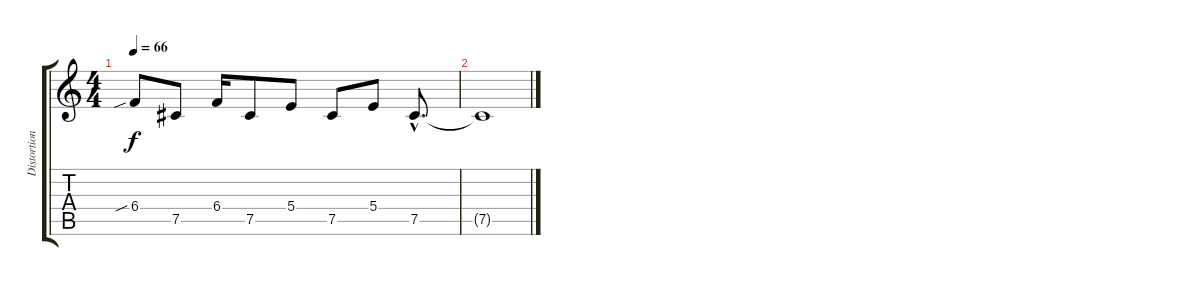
\track ("Distortion guitar 1" "Distortion") {instrument distortionguitar}
\staff {score tabs}
\tuning (Db4 Ab3 E3 B2 Gb2 Db2) {hide}
\ts (4 4)
\tempo 66
\clef g2
\ks c
6.4{sib}.8{dy f volume 2} 7.5.8 6.4.16 7.5.8 5.4.8 7.5.8 5.4.8 7.5{hac}.8{d} |
7.5{t}.1{volume 0}
